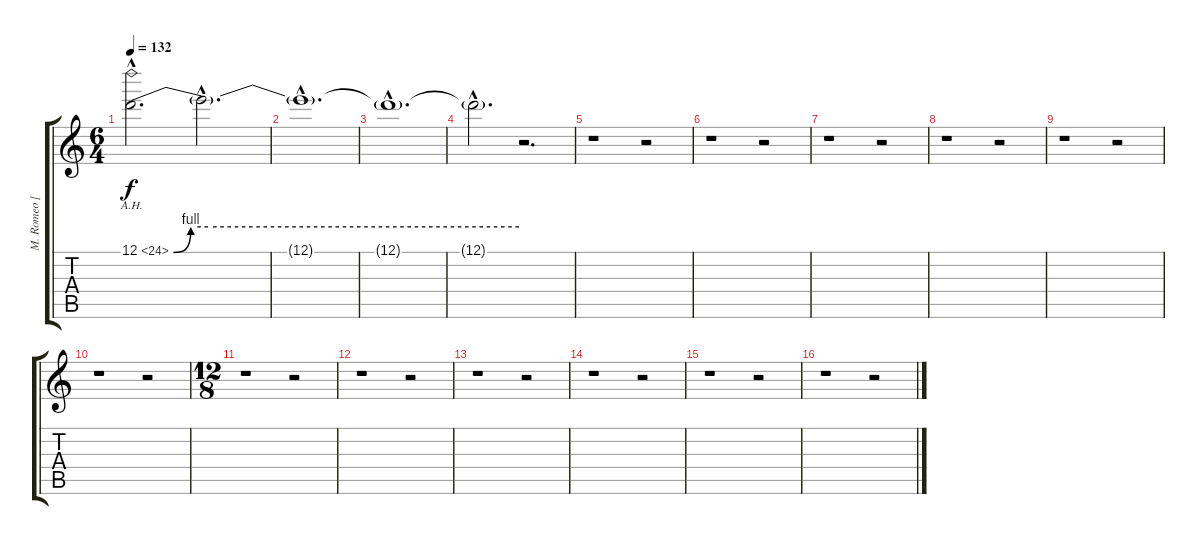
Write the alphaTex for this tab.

\track ("M. Romeo [Solo, Fills, Acoustic]" "M. Romeo [") {instrument distortionguitar}
\staff {score tabs}
\tuning (D4 A3 F3 C3 G2 D2) {hide}
\ts (6 4)
\tempo 132
\clef g2
\ks c
12.1{be (custom 0 0 3 4 6 4 30 4 60 4) ah 12 hac}.2{d dy f} 12.1{hac t}.2{d} |
12.1{hac t}.1{d volume 0} |
12.1{hac t}.1{d} |
12.1{hac t}.2{d} r.2{d} |
r.1 r.2 |
r.1 r.2 |
r.1 r.2 |
r.1 r.2 |
r.1 r.2 |
r.1 r.2 |
\ts (12 8)
r.1 r.2 |
r.1 r.2 |
r.1 r.2 |
r.1 r.2 |
r.1 r.2 |
r.1 r.2
